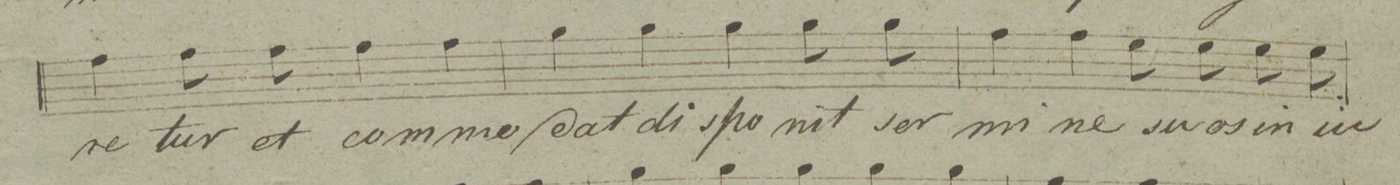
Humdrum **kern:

**kern	**text	**dynam
*I"Alto.	*	*
*clefC3	*	*
*k[f#c#g#d#]	*	*
*met(c|)	*	*
*M2/2	*	*
4g#\	-re-	.
8g#\	-tur	.
8g#\	et	.
4g#\	com-	.
4g#\	-me-	.
=38	=38	=38
4a\	-dat	.
4a\	di-	.
4a\	-spo-	.
8a\	-nit	.
8a\	ser-	.
=39	=39	=39
4g#\	-mi-	.
4g#\	-ne	.
8f#\	su-	.
8f#\	-os	.
8f#\	in	.
8f#\	iu-	.
=40	=40	=40
*-	*-	*-
